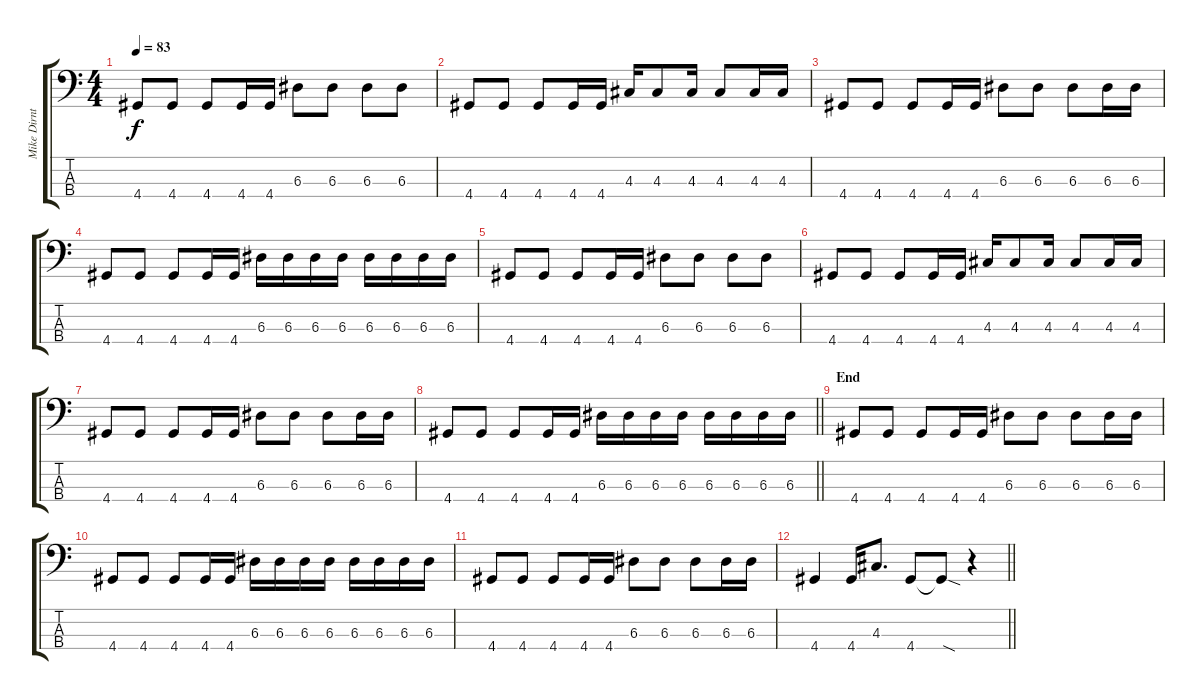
\track ("Mike Dirnt [Bass]" "Mike Dirnt") {instrument electricbasspick}
\staff {score tabs}
\tuning (G2 D2 A1 E1) {hide}
\ts (4 4)
\tempo 83
\clef f4
\ks c
4.4.8{dy f} 4.4.8 4.4.8 4.4.16 4.4.16 6.3.8 6.3.8 6.3.8 6.3.8 |
4.4.8 4.4.8 4.4.8 4.4.16 4.4.16 4.3.16 4.3.8 4.3.16 4.3.8 4.3.16 4.3.16 |
4.4.8 4.4.8 4.4.8 4.4.16 4.4.16 6.3.8 6.3.8 6.3.8 6.3.16 6.3.16 |
4.4.8 4.4.8 4.4.8 4.4.16 4.4.16 6.3.16 6.3.16 6.3.16 6.3.16 6.3.16 6.3.16 6.3.16 6.3.16 |
4.4.8 4.4.8 4.4.8 4.4.16 4.4.16 6.3.8 6.3.8 6.3.8 6.3.8 |
4.4.8 4.4.8 4.4.8 4.4.16 4.4.16 4.3.16 4.3.8 4.3.16 4.3.8 4.3.16 4.3.16 |
4.4.8 4.4.8 4.4.8 4.4.16 4.4.16 6.3.8 6.3.8 6.3.8 6.3.16 6.3.16 |
\barLineRight lightlight
4.4.8 4.4.8 4.4.8 4.4.16 4.4.16 6.3.16 6.3.16 6.3.16 6.3.16 6.3.16 6.3.16 6.3.16 6.3.16 |
\section ("" "End")
4.4.8 4.4.8 4.4.8 4.4.16 4.4.16 6.3.8 6.3.8 6.3.8 6.3.16 6.3.16 |
4.4.8 4.4.8 4.4.8 4.4.16 4.4.16 6.3.16 6.3.16 6.3.16 6.3.16 6.3.16 6.3.16 6.3.16 6.3.16 |
4.4.8 4.4.8 4.4.8 4.4.16 4.4.16 6.3.8 6.3.8 6.3.8 6.3.16 6.3.16 |
\barLineRight lightlight
4.4.4 4.4.16 4.3.8{d} 4.4.8 4.4{sod t}.8 r.4
